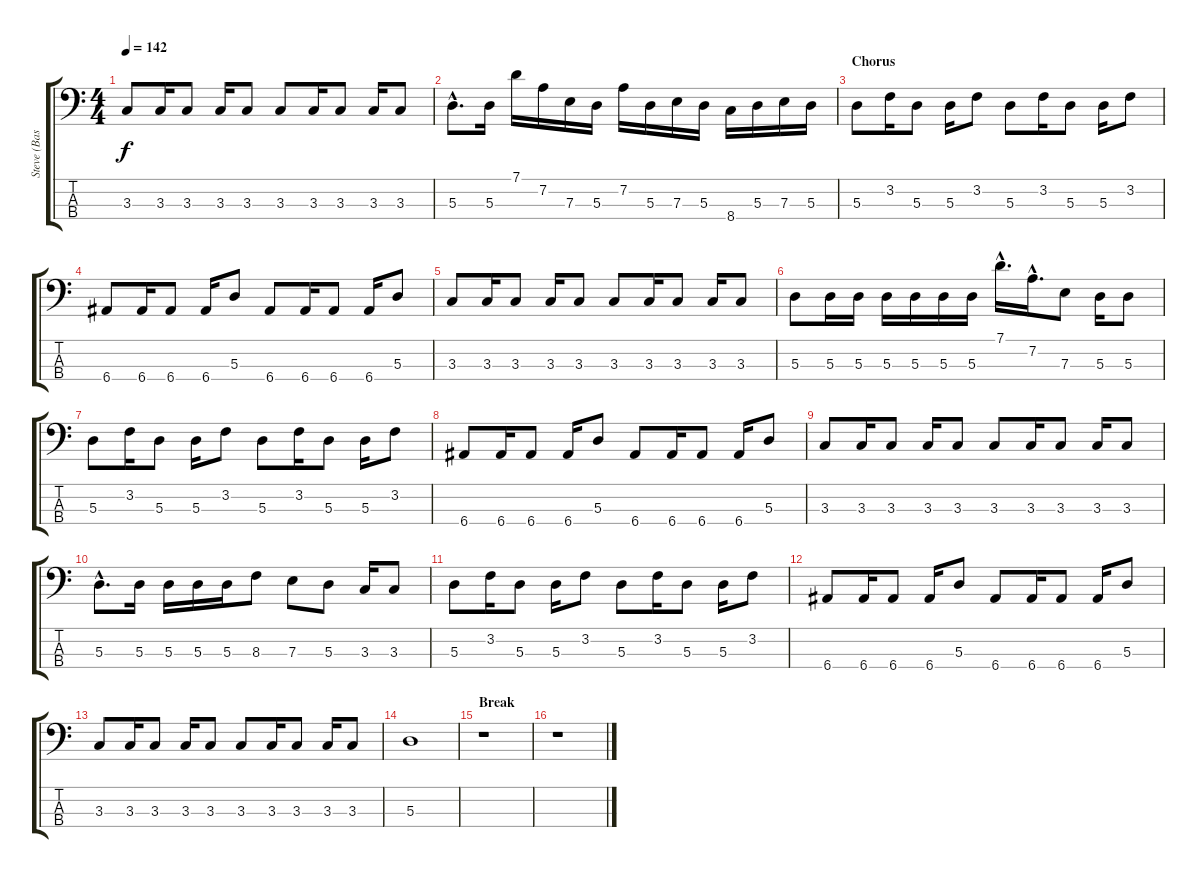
\track ("Steve (Bass)" "Steve (Bas") {instrument electricbassfinger}
\staff {score tabs}
\tuning (G2 D2 A1 E1) {hide}
\ts (4 4)
\tempo 142
\clef f4
\ks c
3.3.8{dy f} 3.3.16 3.3.8 3.3.16 3.3.8 3.3.8 3.3.16 3.3.8 3.3.16 3.3.8 |
5.3{hac}.8{d} 5.3.16 7.1.16 7.2.16 7.3.16 5.3.16 7.2.16 5.3.16 7.3.16 5.3.16 8.4.16 5.3.16 7.3.16 5.3.16 |
\section ("" "Chorus")
5.3.8 3.2.16 5.3.8 5.3.16 3.2.8 5.3.8 3.2.16 5.3.8 5.3.16 3.2.8 |
6.4.8 6.4.16 6.4.8 6.4.16 5.3.8 6.4.8 6.4.16 6.4.8 6.4.16 5.3.8 |
3.3.8 3.3.16 3.3.8 3.3.16 3.3.8 3.3.8 3.3.16 3.3.8 3.3.16 3.3.8 |
5.3.8 5.3.16 5.3.16 5.3.16 5.3.16 5.3.16 5.3.16 7.1{hac}.16{d} 7.2{hac}.16{d} 7.3.8 5.3.16 5.3.8 |
5.3.8 3.2.16 5.3.8 5.3.16 3.2.8 5.3.8 3.2.16 5.3.8 5.3.16 3.2.8 |
6.4.8 6.4.16 6.4.8 6.4.16 5.3.8 6.4.8 6.4.16 6.4.8 6.4.16 5.3.8 |
3.3.8 3.3.16 3.3.8 3.3.16 3.3.8 3.3.8 3.3.16 3.3.8 3.3.16 3.3.8 |
5.3{hac}.8{d} 5.3.16 5.3.16 5.3.16 5.3.16 8.3.8 7.3.8 5.3.8 3.3.16 3.3.8 |
5.3.8 3.2.16 5.3.8 5.3.16 3.2.8 5.3.8 3.2.16 5.3.8 5.3.16 3.2.8 |
6.4.8 6.4.16 6.4.8 6.4.16 5.3.8 6.4.8 6.4.16 6.4.8 6.4.16 5.3.8 |
3.3.8 3.3.16 3.3.8 3.3.16 3.3.8 3.3.8 3.3.16 3.3.8 3.3.16 3.3.8 |
5.3.1 |
\section ("" "Break")
r.1 |
r.1
